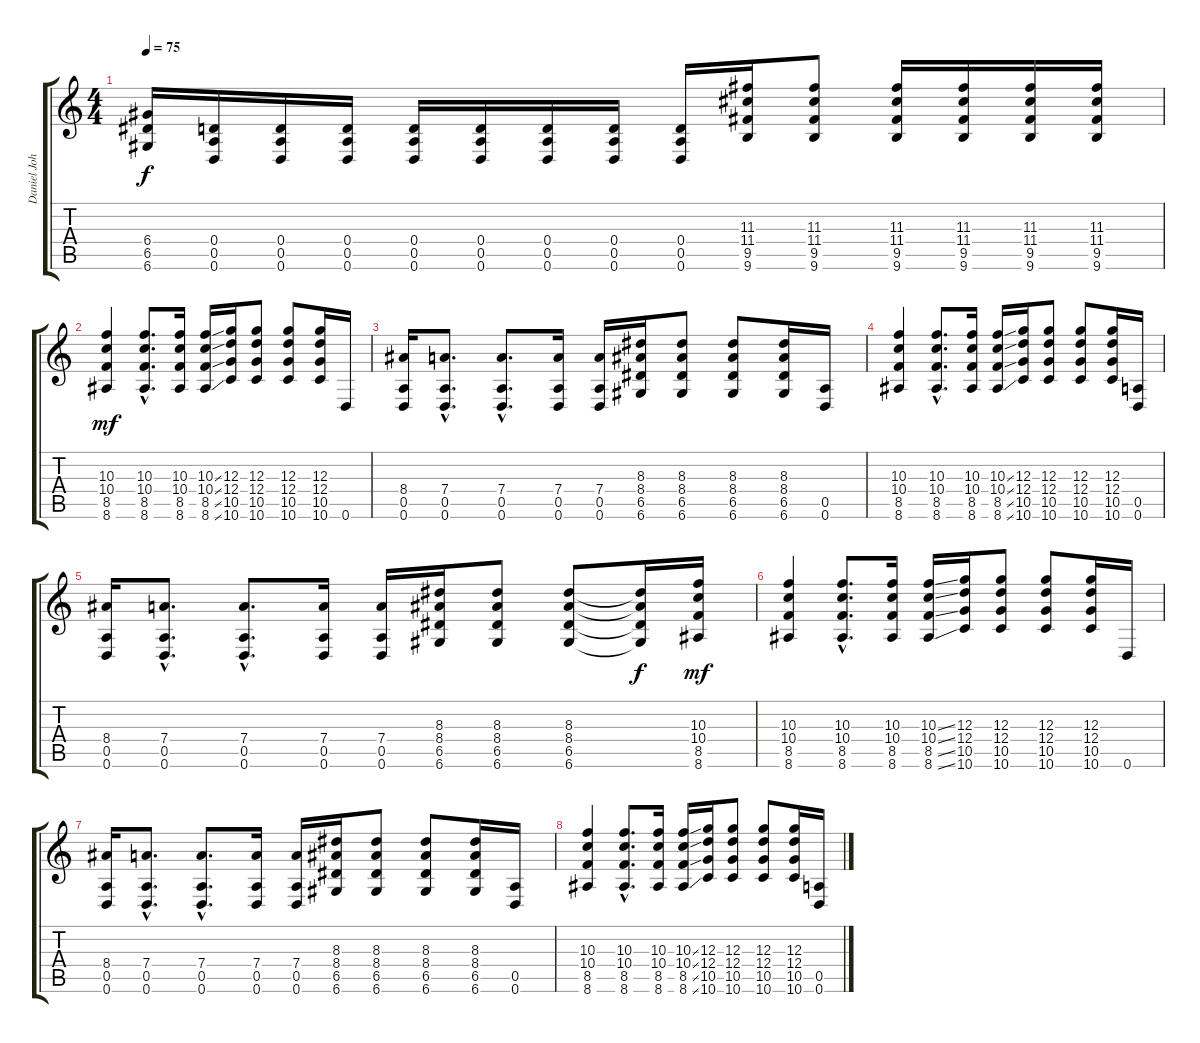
\track ("Daniel Johns (Gtr3)" "Daniel Joh") {instrument distortionguitar}
\staff {score tabs}
\tuning (E4 B3 G3 D3 A2 D2) {hide}
\ts (4 4)
\tempo 75
\clef g2
\ks c
(6.4 6.5 6.6).16{dy f} (0.4 0.5 0.6).16 (0.4 0.5 0.6).16 (0.4 0.5 0.6).16 (0.4 0.5 0.6).16 (0.4 0.5 0.6).16 (0.4 0.5 0.6).16 (0.4 0.5 0.6).16 (0.4 0.5 0.6).16 (11.3 11.4 9.5 9.6).16 (11.3 11.4 9.5 9.6).8 (11.3 11.4 9.5 9.6).16 (11.3 11.4 9.5 9.6).16 (11.3 11.4 9.5 9.6).16 (11.3 11.4 9.5 9.6).16 |
(10.3 10.4 8.5 8.6).4{dy mf} (10.3{hac} 10.4{hac} 8.5{hac} 8.6{hac}).8{d} (10.3 10.4 8.5 8.6).16 (10.3{ss} 10.4{ss} 8.5{ss} 8.6{ss}).16 (12.3 12.4 10.5 10.6).16 (12.3 12.4 10.5 10.6).8 (12.3 12.4 10.5 10.6).8 (12.3 12.4 10.5 10.6).16 0.6.16 |
(8.4 0.5 0.6).16 (7.4{hac} 0.5{hac} 0.6{hac}).8{d} (7.4{hac} 0.5{hac} 0.6{hac}).8{d} (7.4 0.5 0.6).16 (7.4 0.5 0.6).16 (8.3 8.4 6.5 6.6).16 (8.3 8.4 6.5 6.6).8 (8.3 8.4 6.5 6.6).8 (8.3 8.4 6.5 6.6).16 (0.5 0.6).16 |
(10.3 10.4 8.5 8.6).4 (10.3{hac} 10.4{hac} 8.5{hac} 8.6{hac}).8{d} (10.3 10.4 8.5 8.6).16 (10.3{ss} 10.4{ss} 8.5{ss} 8.6{ss}).16 (12.3 12.4 10.5 10.6).16 (12.3 12.4 10.5 10.6).8 (12.3 12.4 10.5 10.6).8 (12.3 12.4 10.5 10.6).16 (0.5 0.6).16 |
(8.4 0.5 0.6).16 (7.4{hac} 0.5{hac} 0.6{hac}).8{d} (7.4{hac} 0.5{hac} 0.6{hac}).8{d} (7.4 0.5 0.6).16 (7.4 0.5 0.6).16 (8.3 8.4 6.5 6.6).16 (8.3 8.4 6.5 6.6).8 (8.3 8.4 6.5 6.6).8 (8.3{t} 8.4{t} 6.5{t} 6.6{t}).16{dy f} (10.3 10.4 8.5 8.6).16{dy mf} |
(10.3 10.4 8.5 8.6).4 (10.3{hac} 10.4{hac} 8.5{hac} 8.6{hac}).8{d} (10.3 10.4 8.5 8.6).16 (10.3{ss} 10.4{ss} 8.5{ss} 8.6{ss}).16 (12.3 12.4 10.5 10.6).16 (12.3 12.4 10.5 10.6).8 (12.3 12.4 10.5 10.6).8 (12.3 12.4 10.5 10.6).16 0.6.16 |
(8.4 0.5 0.6).16 (7.4{hac} 0.5{hac} 0.6{hac}).8{d} (7.4{hac} 0.5{hac} 0.6{hac}).8{d} (7.4 0.5 0.6).16 (7.4 0.5 0.6).16 (8.3 8.4 6.5 6.6).16 (8.3 8.4 6.5 6.6).8 (8.3 8.4 6.5 6.6).8 (8.3 8.4 6.5 6.6).16 (0.5 0.6).16 |
(10.3 10.4 8.5 8.6).4 (10.3{hac} 10.4{hac} 8.5{hac} 8.6{hac}).8{d} (10.3 10.4 8.5 8.6).16 (10.3{ss} 10.4{ss} 8.5{ss} 8.6{ss}).16 (12.3 12.4 10.5 10.6).16 (12.3 12.4 10.5 10.6).8 (12.3 12.4 10.5 10.6).8 (12.3 12.4 10.5 10.6).16 (0.5 0.6).16
